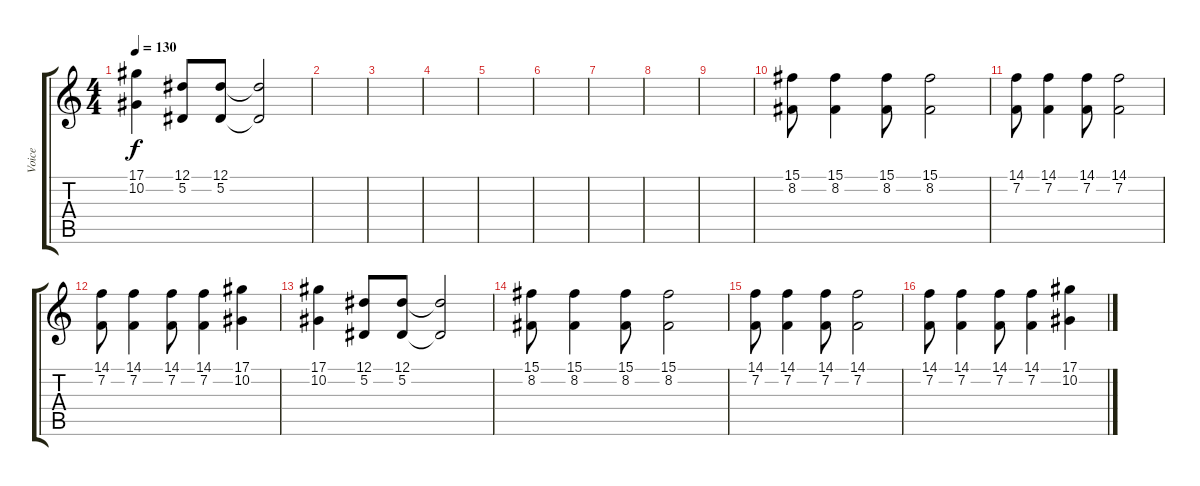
\track ("Voice" "Voice") {instrument lead6voice}
\staff {score tabs}
\tuning (Eb4 Bb3 Gb3 Db3 Ab2 Eb2) {hide}
\ts (4 4)
\tempo 130
\clef g2
\ks c
(17.1 10.2).4{dy f} (12.1 5.2).8 (12.1 5.2).8 (12.1{t} 5.2{t}).2 |
|
|
|
|
|
|
|
|
(15.1 8.2).8{volume 15 instrument lead6voice} (15.1 8.2).4 (15.1 8.2).8 (15.1 8.2).2 |
(14.1 7.2).8 (14.1 7.2).4 (14.1 7.2).8 (14.1 7.2).2 |
(14.1 7.2).8 (14.1 7.2).4 (14.1 7.2).8 (14.1 7.2).4 (17.1 10.2).4 |
(17.1 10.2).4 (12.1 5.2).8 (12.1 5.2).8 (12.1{t} 5.2{t}).2 |
(15.1 8.2).8 (15.1 8.2).4 (15.1 8.2).8 (15.1 8.2).2 |
(14.1 7.2).8 (14.1 7.2).4 (14.1 7.2).8 (14.1 7.2).2 |
(14.1 7.2).8 (14.1 7.2).4 (14.1 7.2).8 (14.1 7.2).4 (17.1 10.2).4
